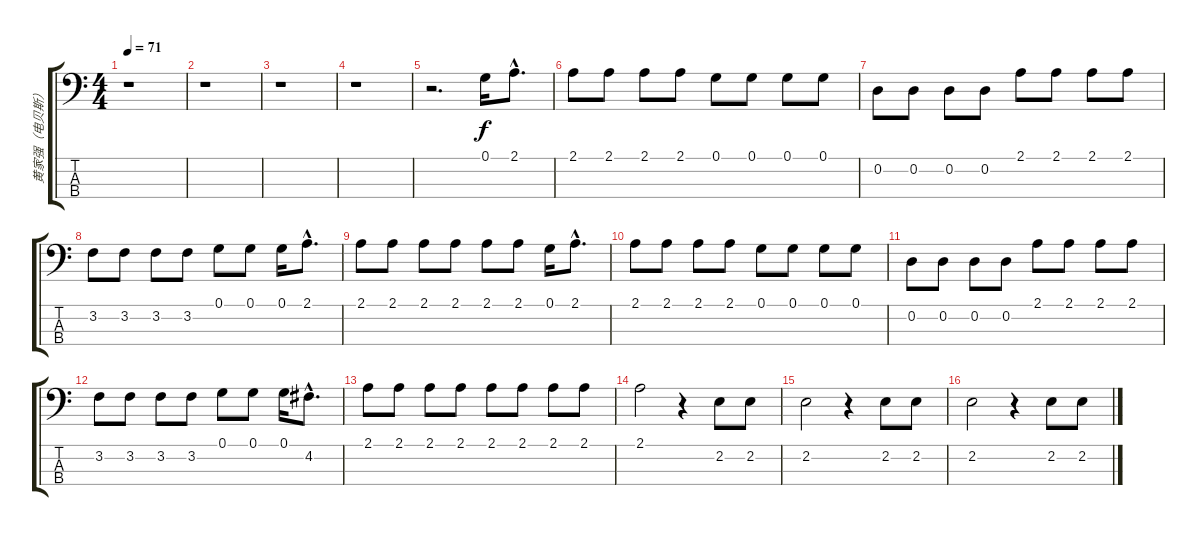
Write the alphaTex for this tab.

\track ("黄家强（电贝斯）" "黄家强（电贝斯）") {instrument electricbassfinger}
\staff {score tabs}
\tuning (G2 D2 A1 E1) {hide}
\ts (4 4)
\tempo 71
\clef f4
\ks c
r.1{dy f} |
r.1 |
r.1 |
r.1 |
r.2{d} 0.1.16 2.1{hac}.8{d} |
2.1.8 2.1.8 2.1.8 2.1.8 0.1.8 0.1.8 0.1.8 0.1.8 |
0.2.8 0.2.8 0.2.8 0.2.8 2.1.8 2.1.8 2.1.8 2.1.8 |
3.2.8 3.2.8 3.2.8 3.2.8 0.1.8 0.1.8 0.1.16 2.1{hac}.8{d} |
2.1.8 2.1.8 2.1.8 2.1.8 2.1.8 2.1.8 0.1.16 2.1{hac}.8{d} |
2.1.8 2.1.8 2.1.8 2.1.8 0.1.8 0.1.8 0.1.8 0.1.8 |
0.2.8 0.2.8 0.2.8 0.2.8 2.1.8 2.1.8 2.1.8 2.1.8 |
3.2.8 3.2.8 3.2.8 3.2.8 0.1.8 0.1.8 0.1.16 4.2{hac}.8{d} |
2.1.8 2.1.8 2.1.8 2.1.8 2.1.8 2.1.8 2.1.8 2.1.8 |
2.1.2 r.4 2.2.8 2.2.8 |
2.2.2 r.4 2.2.8 2.2.8 |
2.2.2 r.4 2.2.8 2.2.8
